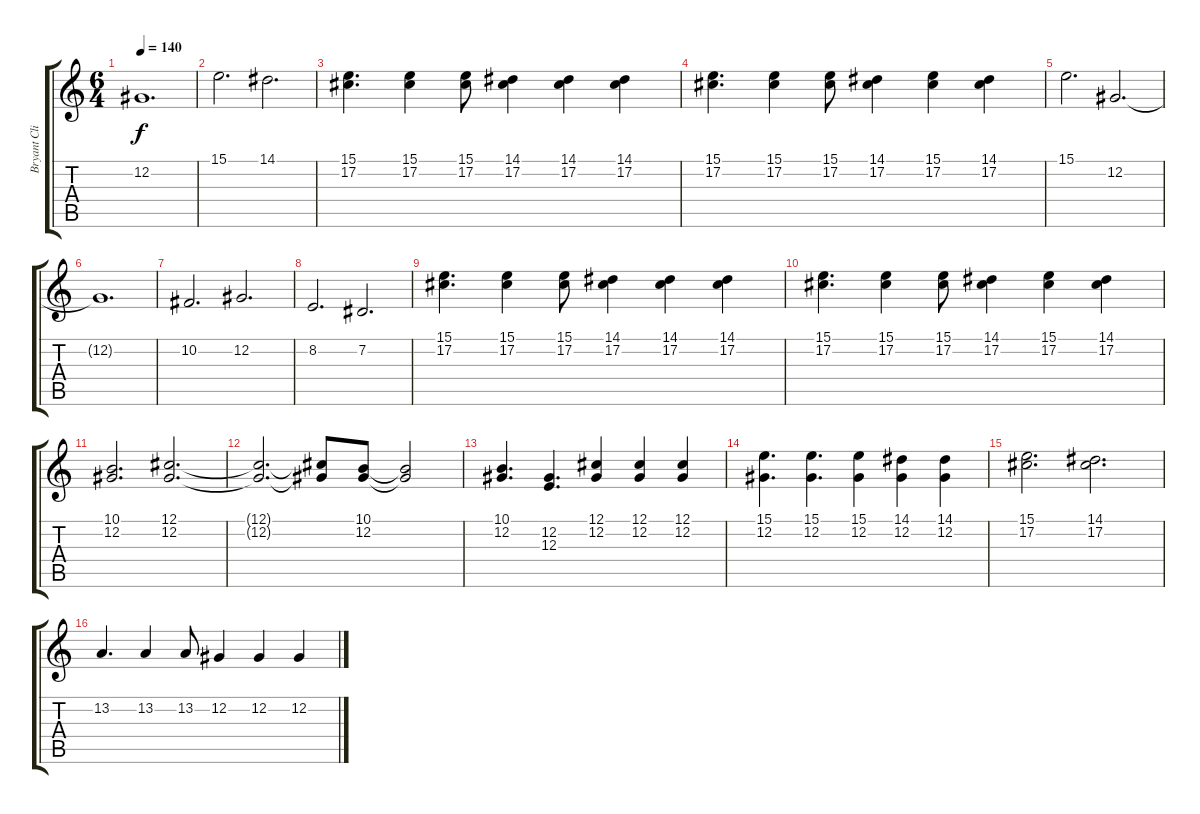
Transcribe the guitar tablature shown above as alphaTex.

\track ("Bryant Clifford Meyer" "Bryant Cli") {instrument fx1rain}
\staff {score tabs}
\tuning (Db4 Ab3 E3 B2 Gb2 B1) {hide}
\ts (6 4)
\tempo 140
\clef g2
\ks c
12.2.1{d dy f} |
15.1.2{d} 14.1.2{d} |
(15.1 17.2).4{d} (15.1 17.2).4 (15.1 17.2).8 (14.1 17.2).4 (14.1 17.2).4 (14.1 17.2).4 |
(15.1 17.2).4{d} (15.1 17.2).4 (15.1 17.2).8 (14.1 17.2).4 (15.1 17.2).4 (14.1 17.2).4 |
15.1.2{d} 12.2.2{d} |
12.2{t}.1{d} |
10.2.2{d} 12.2.2{d} |
8.2.2{d} 7.2.2{d} |
(15.1 17.2).4{d} (15.1 17.2).4 (15.1 17.2).8 (14.1 17.2).4 (14.1 17.2).4 (14.1 17.2).4 |
(15.1 17.2).4{d} (15.1 17.2).4 (15.1 17.2).8 (14.1 17.2).4 (15.1 17.2).4 (14.1 17.2).4 |
(10.1 12.2).2{d volume 12} (12.1 12.2).2{d} |
(12.1{t} 12.2{t}).2{d} (12.1{t} 12.2{t}).8 (10.1 12.2).8 (10.1{t} 12.2{t}).2 |
(10.1 12.2).4{d} (12.2 12.3).4{d} (12.1 12.2).4 (12.1 12.2).4 (12.1 12.2).4 |
(15.1 12.2).4{d} (15.1 12.2).4{d} (15.1 12.2).4 (14.1 12.2).4 (14.1 12.2).4 |
(15.1 17.2).2{d} (14.1 17.2).2{d} |
13.2.4{d} 13.2.4 13.2.8 12.2.4 12.2.4 12.2.4
